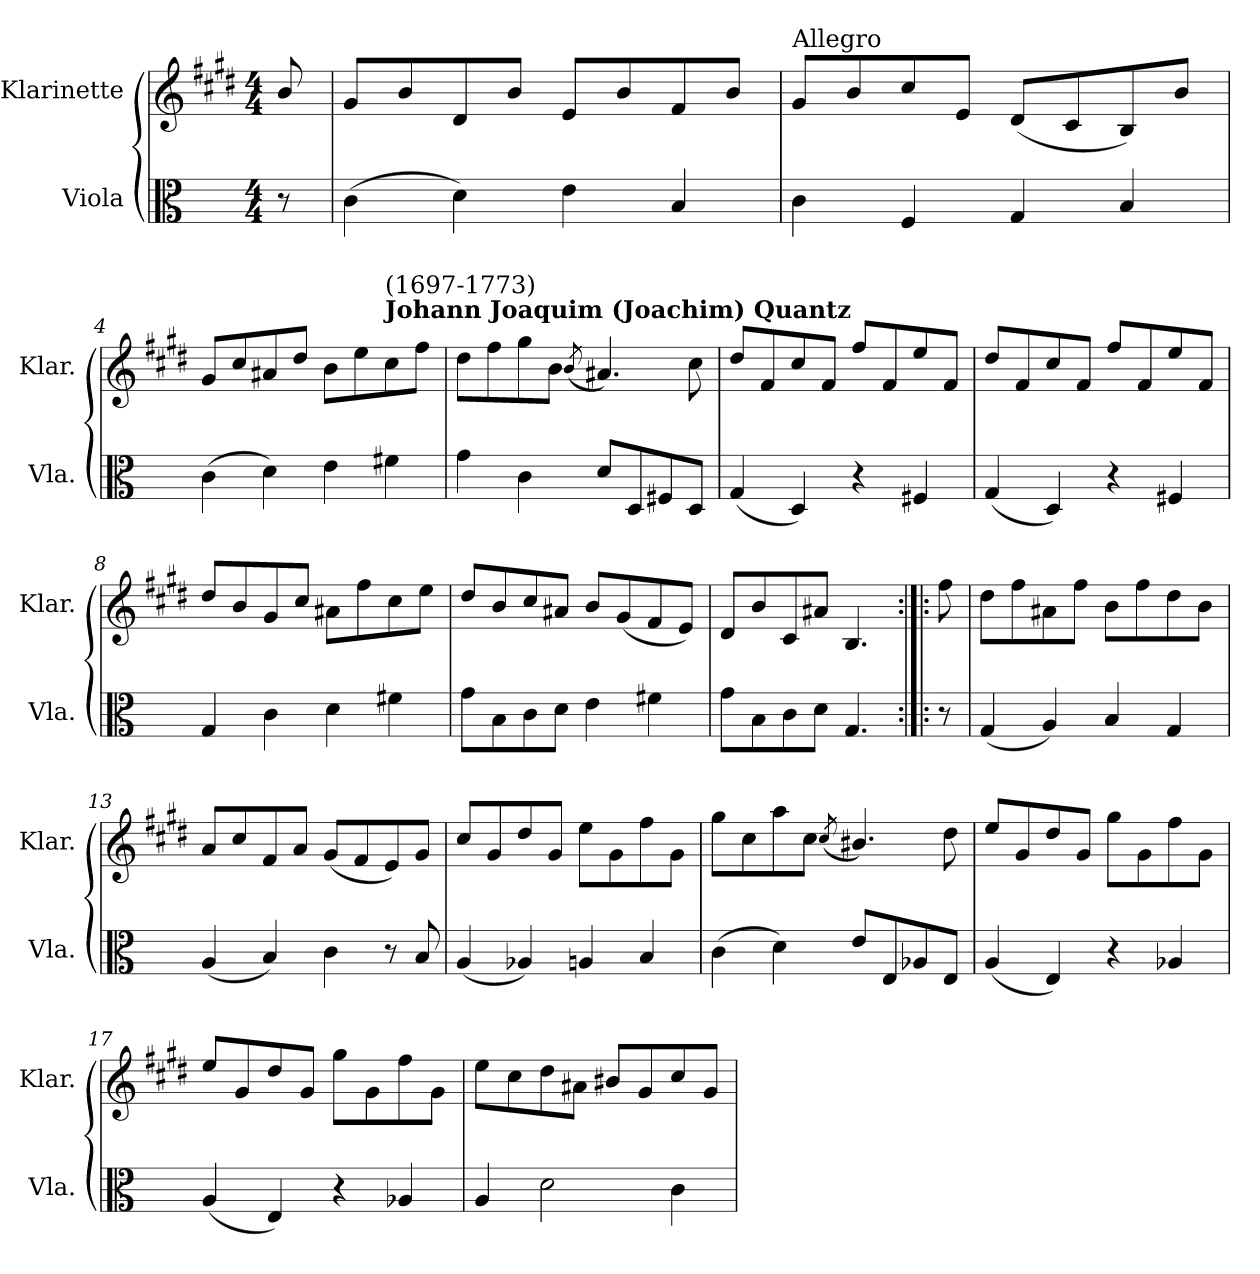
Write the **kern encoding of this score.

**kern	**kern
*part2	*part1
*staff2	*staff1
*I"Viola	*I"Klarinette
*I'Vla.	*I'Klar.
*clefC3	*clefG2
*ITrd-1c-2	*ITrd1c2
*k[f#c#]	*k[f#c#]
*M4/4	*M4/4
=1	=1
8r	8a/
=2	=2
(4d\	8f#/L
.	8a/
4e\)	8c#/
.	8a/J
4f#\	8d/L
.	8a/
4c#/	8e/
.	8a/J
=3	=3
!	!LO:TX:a:t=Allegro
4d\	8f#/L
.	8a/
4G/	8b/
.	8d/J
4A/	(8c#/L
.	8B/
4c#/	8A/)
.	8a/J
!!LO:LB:g=z
=4	=4
(4d\	8f#/L
.	8b/
4e\)	8g#X/
.	8cc#/J
4f#\	8a\L
.	8dd\
!	!LO:TX:a:B:t=Johann Joaquim (Joachim) Quantz
!	!LO:TX:a:t=(1697-1773)
4g#X\	8b\
.	8ee\J
=5	=5
4a\	8cc#\L
.	8ee\
4d\	8ff#\
.	8a\J
.	(8qa/
8e/L	4.g#X/)
8E/	.
8G#X/	.
8E/J	8b\
!!LO:LB:g=z
=6	=6
(4A/	8cc#/L
.	8e/
4E/)	8b/
.	8e/J
4r	8ee/L
.	8e/
4G#X/	8dd/
.	8e/J
=7	=7
(4A/	8cc#/L
.	8e/
4E/)	8b/
.	8e/J
4r	8ee/L
.	8e/
4G#X/	8dd/
.	8e/J
=8	=8
4A/	8cc#/L
.	8a/
4d\	8f#/
.	8b/J
4e\	8g#X\L
.	8ee\
4g#X\	8b\
.	8dd\J
!!LO:LB:g=z
=9	=9
8a\L	8cc#/L
8c#\	8a/
8d\	8b/
8e\J	8g#X/J
4f#\	8a/L
.	(8f#/
4g#X\	8e/
.	8d/J)
=10	=10
8a\L	8c#/L
8c#\	8a/
8d\	8B/
8e\J	8g#X/J
4.A/	4.A/
=11:|!|:	=11:|!|:
8r	8ee\
!!LO:LB:g=z
=12	=12
(4A/	8cc#\L
.	8ee\
4B/)	8g#X\
.	8ee\J
4c#/	8a\L
.	8ee\
4A/	8cc#\
.	8a\J
=13	=13
(4B/	8g/L
.	8b/
4c#/)	8e/
.	8g/J
4d\	(8f#/L
.	8e/
8r	8d/)
8c#/	8f#/J
=14	=14
(4B/	8b/L
.	8f#/
4B-X/)	8cc#/
.	8f#/J
4Bn/	8dd\L
.	8f#\
4c#/	8ee\
.	8f#\J
!!LO:LB:g=z
=15	=15
(4d\	8ff#\L
.	8b\
4e\)	8gg\
.	8b\J
.	(8qb/
8f#/L	4.a#X/)
8F#/	.
8B-X/	.
8F#/J	8cc#\
=16	=16
(4B/	8dd/L
.	8f#/
4F#/)	8cc#/
.	8f#/J
4r	8ff#\L
.	8f#\
4B-X/	8ee\
.	8f#\J
!!LO:PB:g=z
=17	=17
(4B/	8dd/L
.	8f#/
4F#/)	8cc#/
.	8f#/J
4r	8ff#\L
.	8f#\
4B-X/	8ee\
.	8f#\J
=18	=18
4B/	8dd\L
.	8b\
2e\	8cc#\
.	8g#X\J
.	8a#X/L
.	8f#/
4d\	8b/
.	8f#/J
=	=
*-	*-
